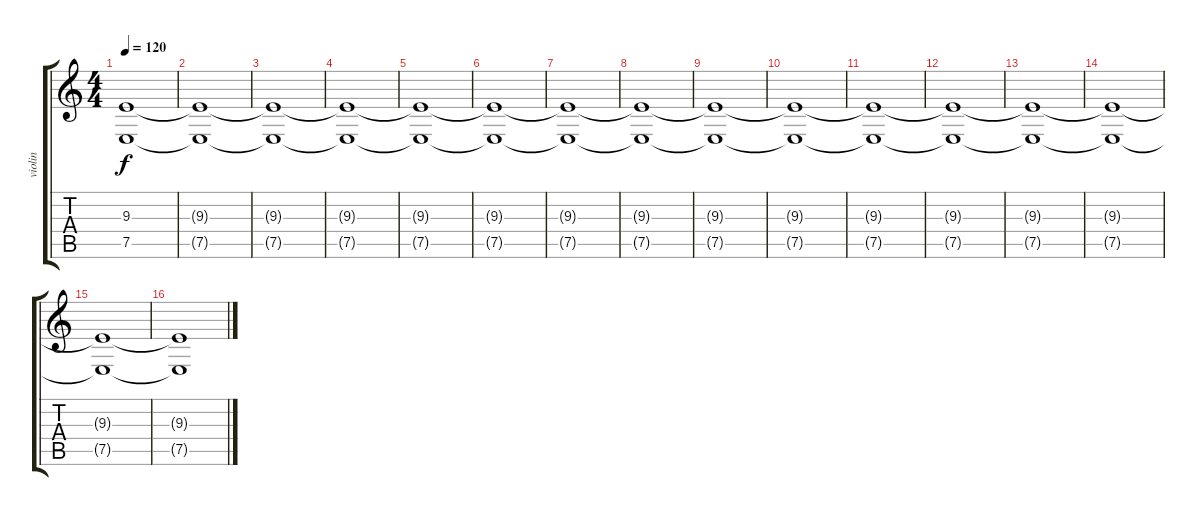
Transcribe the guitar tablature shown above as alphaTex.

\track ("violin" "violin") {instrument stringensemble1}
\staff {score tabs}
\tuning (E4 B3 G3 D3 A2 E2) {hide}
\ts (4 4)
\tempo 120
\clef g2
\ks c
(9.3{t} 7.5{t}).1{dy f} |
(9.3{t} 7.5{t}).1 |
(9.3{t} 7.5{t}).1 |
(9.3{t} 7.5{t}).1 |
(9.3{t} 7.5{t}).1 |
(9.3{t} 7.5{t}).1 |
(9.3{t} 7.5{t}).1 |
(9.3{t} 7.5{t}).1 |
(9.3{t} 7.5{t}).1 |
(9.3{t} 7.5{t}).1 |
(9.3{t} 7.5{t}).1 |
(9.3{t} 7.5{t}).1 |
(9.3{t} 7.5{t}).1 |
(9.3{t} 7.5{t}).1 |
(9.3{t} 7.5{t}).1 |
(9.3{t} 7.5{t}).1
